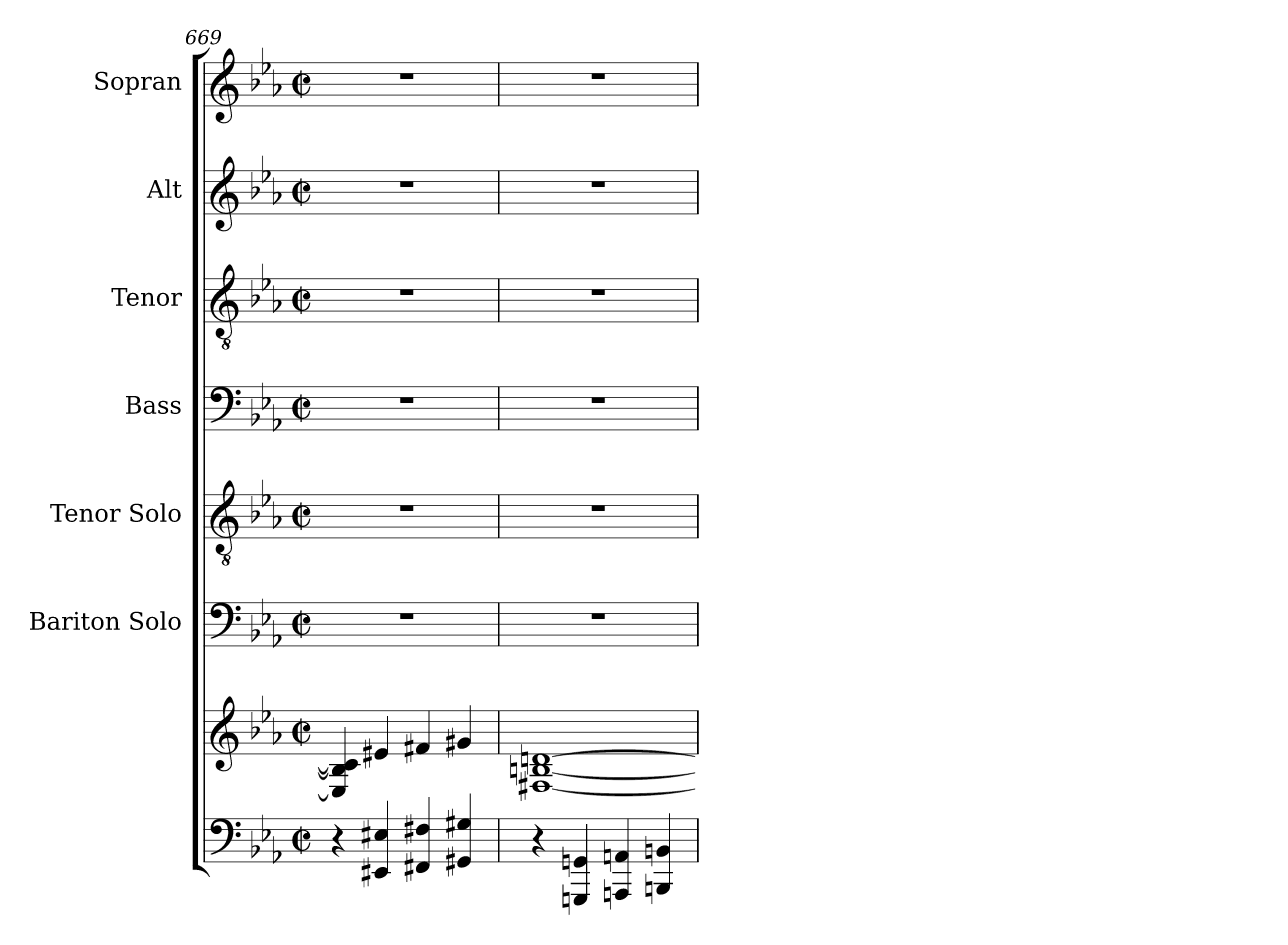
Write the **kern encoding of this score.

**kern	**kern	**kern	**kern	**kern	**kern	**kern	**kern
*part7	*part7	*part6	*part5	*part4	*part3	*part2	*part1
*staff8	*staff7	*staff6	*staff5	*staff4	*staff3	*staff2	*staff1
*	*	*I"Bariton Solo	*I"Tenor Solo	*I"Bass	*I"Tenor	*I"Alt	*I"Sopran
*	*	*	*	*I'B.	*I'T.	*I'A.	*I'S.
*clefF4	*clefG2	*clefF4	*clefGv2	*clefF4	*clefGv2	*clefG2	*clefG2
*k[b-e-a-]	*k[b-e-a-]	*k[b-e-a-]	*k[b-e-a-]	*k[b-e-a-]	*k[b-e-a-]	*k[b-e-a-]	*k[b-e-a-]
*E-:	*E-:	*E-:	*E-:	*E-:	*E-:	*E-:	*E-:
*M2/2	*M2/2	*M2/2	*M2/2	*M2/2	*M2/2	*M2/2	*M2/2
*met(c|)	*met(c|)	*met(c|)	*met(c|)	*met(c|)	*met(c|)	*met(c|)	*met(c|)
=669	=669	=669	=669	=669	=669	=669	=669
4r	4E#/] 4B/] 4c#/]	1r	1r	1r	1r	1r	1r
4EE#X/ 4E#X/	4e#X/	.	.	.	.	.	.
4FF#X/ 4F#X/	4f#X/	.	.	.	.	.	.
4GG#X/ 4G#X/	4g#X/	.	.	.	.	.	.
!!LO:PB:g=z
=670	=670	=670	=670	=670	=670	=670	=670
4r	[1F#X [1Bn [1dn	1r	1r	1r	1r	1r	1r
4GGGn/ 4GGn/	.	.	.	.	.	.	.
4AAAn/ 4AAn/	.	.	.	.	.	.	.
4BBBn/ 4BBn/	.	.	.	.	.	.	.
=	=	=	=	=	=	=	=
*-	*-	*-	*-	*-	*-	*-	*-
